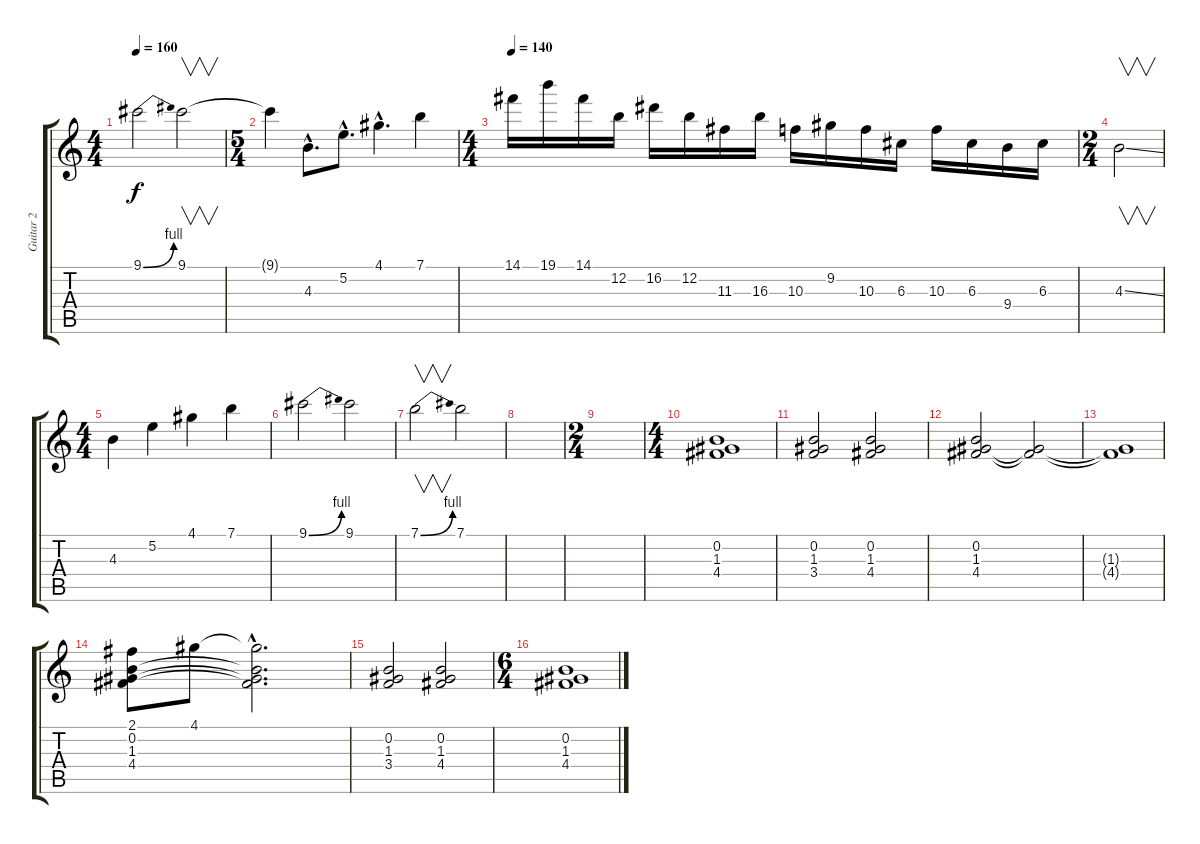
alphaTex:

\track ("Guitar 2" "Guitar 2") {instrument overdrivenguitar}
\staff {score tabs}
\tuning (E4 B3 G3 D3 A2 E2) {hide}
\ts (4 4)
\tempo 160
\clef g2
\ks c
9.1{be (bend 0 0 60 4)}.2{dy f} 9.1.2{v} |
\ts (5 4)
9.1{t}.4 4.3{hac}.8{d} 5.2{hac}.8{d} 4.1{hac}.4{d} 7.1.4 |
\ts (4 4)
\tempo 140
14.1.16 19.1.16 14.1.16 12.2.16 16.2.16 12.2.16 11.3.16 16.3.16 10.3.16 9.2.16 10.3.16 6.3.16 10.3.16 6.3.16 9.4.16 6.3.16 |
\ts (2 4)
4.3{ss}.2{v} |
\ts (4 4)
4.3.4 5.2.4 4.1.4 7.1.4 |
9.1{be (bend 0 0 60 4)}.2 9.1.2 |
7.1{be (bend 0 0 60 4)}.2{v} 7.1.2 |
|
\ts (2 4)
|
\ts (4 4)
(0.2 1.3 4.4).1 |
(0.2 1.3 3.4).2 (0.2 1.3 4.4).2 |
(0.2 1.3 4.4).2 (1.3{t} 4.4{t}).2 |
(1.3{t} 4.4{t}).1 |
(2.1 0.2 1.3 4.4).8 4.1.8 (4.1{hac t} 0.2{hac t} 1.3{hac t} 4.4{hac t}).2{d} |
(0.2 1.3 3.4).2 (0.2 1.3 4.4).2 |
\ts (6 4)
(0.2 1.3 4.4).1
